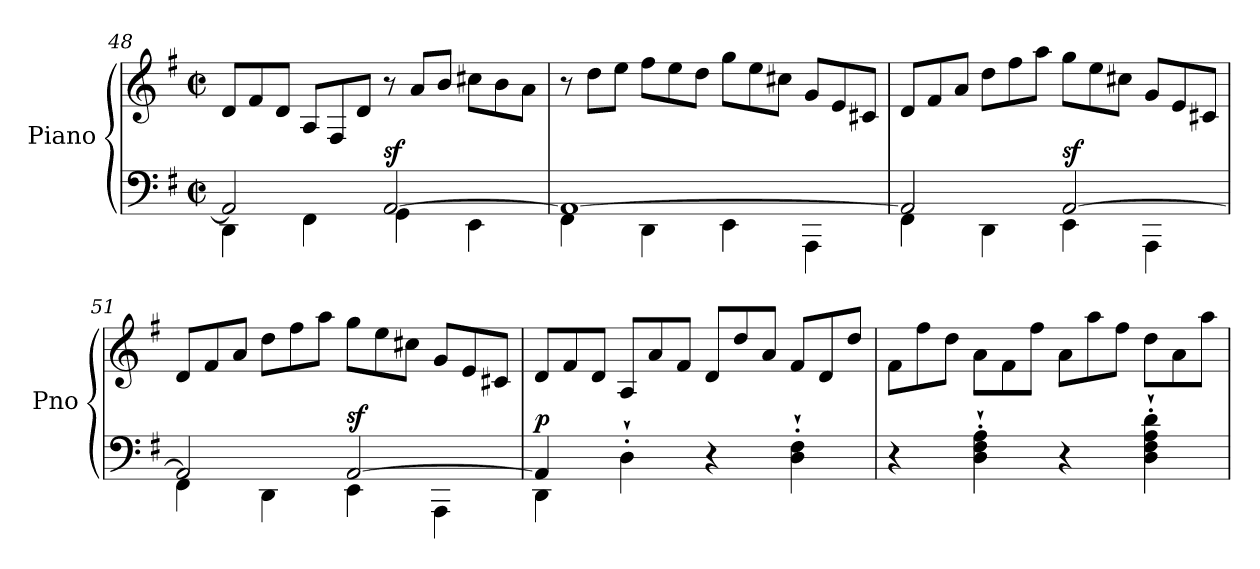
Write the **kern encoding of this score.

**kern	**kern	**dynam
*part1	*part1	*part1
*staff2	*staff1	*staff1/2
*I"Piano	*	*
*I'Pno	*	*
!!LO:LB:g=z
*clefF4	*clefG2	*
*k[f#]	*k[f#]	*
*G:	*G:	*
*M2/2	*M2/2	*
*met(c|)	*met(c|)	*
=48	=48	=48
*^	*	*
*	*	*Xtuplet	*
2AA/]	4DD\	12d/L	.
.	.	12f#/	.
.	.	12d/J	.
.	4FF#\	12A/L	.
.	.	12F#/	.
.	.	12d/J	.
!	!	!	!LO:DY:a=2
[2AA/	4GG\	12r	sf
.	.	12a/L	.
.	.	12b/J	.
.	4EE\	12cc#X\L	.
.	.	12b\	.
.	.	12a\J	.
!!LO:PB:g=z
=49	=49	=49	=49
1AA_	4FF#\	12r	.
.	.	12dd\L	.
.	.	12ee\J	.
.	4DD\	12ff#\L	.
.	.	12ee\	.
.	.	12dd\J	.
.	4EE\	12gg\L	.
.	.	12ee\	.
.	.	12cc#X\J	.
.	4AAA\	12g/L	.
.	.	12e/	.
.	.	12c#X/J	.
=50	=50	=50	=50
2AA/]	4FF#\	12d/L	.
.	.	12f#/	.
.	.	12a/J	.
.	4DD\	12dd\L	.
.	.	12ff#\	.
.	.	12aa\J	.
!	!	!	!LO:DY:a=2
[2AA/	4EE\	12gg\L	sf
.	.	12ee\	.
.	.	12cc#X\J	.
.	4AAA\	12g/L	.
.	.	12e/	.
.	.	12c#X/J	.
=51	=51	=51	=51
2AA/]	4FF#\	12d/L	.
.	.	12f#/	.
.	.	12a/J	.
.	4DD\	12dd\L	.
.	.	12ff#\	.
.	.	12aa\J	.
!	!	!	!LO:DY:a=2
[2AA/	4EE\	12gg\L	sf
.	.	12ee\	.
.	.	12cc#X\J	.
.	4AAA\	12g/L	.
.	.	12e/	.
.	.	12c#X/J	.
!!LO:LB:g=z
=52	=52	=52	=52
!	!	!	!LO:DY:a=2
4AA/]	4DD\	12d/L	p
.	.	12f#/	.
.	.	12d/J	.
4D`'\	2.ryy	12A/L	.
.	.	12a/	.
.	.	12f#/J	.
4r	.	12d/L	.
.	.	12dd/	.
.	.	12a/J	.
4D\`' 4F#\`'	.	12f#/L	.
.	.	12d/	.
.	.	12dd/J	.
*v	*v	*	*
!!LO:LB:g=z
=53	=53	=53
4r	12f#\L	.
.	12ff#\	.
.	12dd\J	.
4D\`' 4F#\`' 4A\`'	12a\L	.
.	12f#\	.
.	12ff#\J	.
4r	12a\L	.
.	12aa\	.
.	12ff#\J	.
4D\`' 4F#\`' 4A\`' 4d\`'	12dd\L	.
.	12a\	.
.	12aa\J	.
=	=	=
*-	*-	*-
